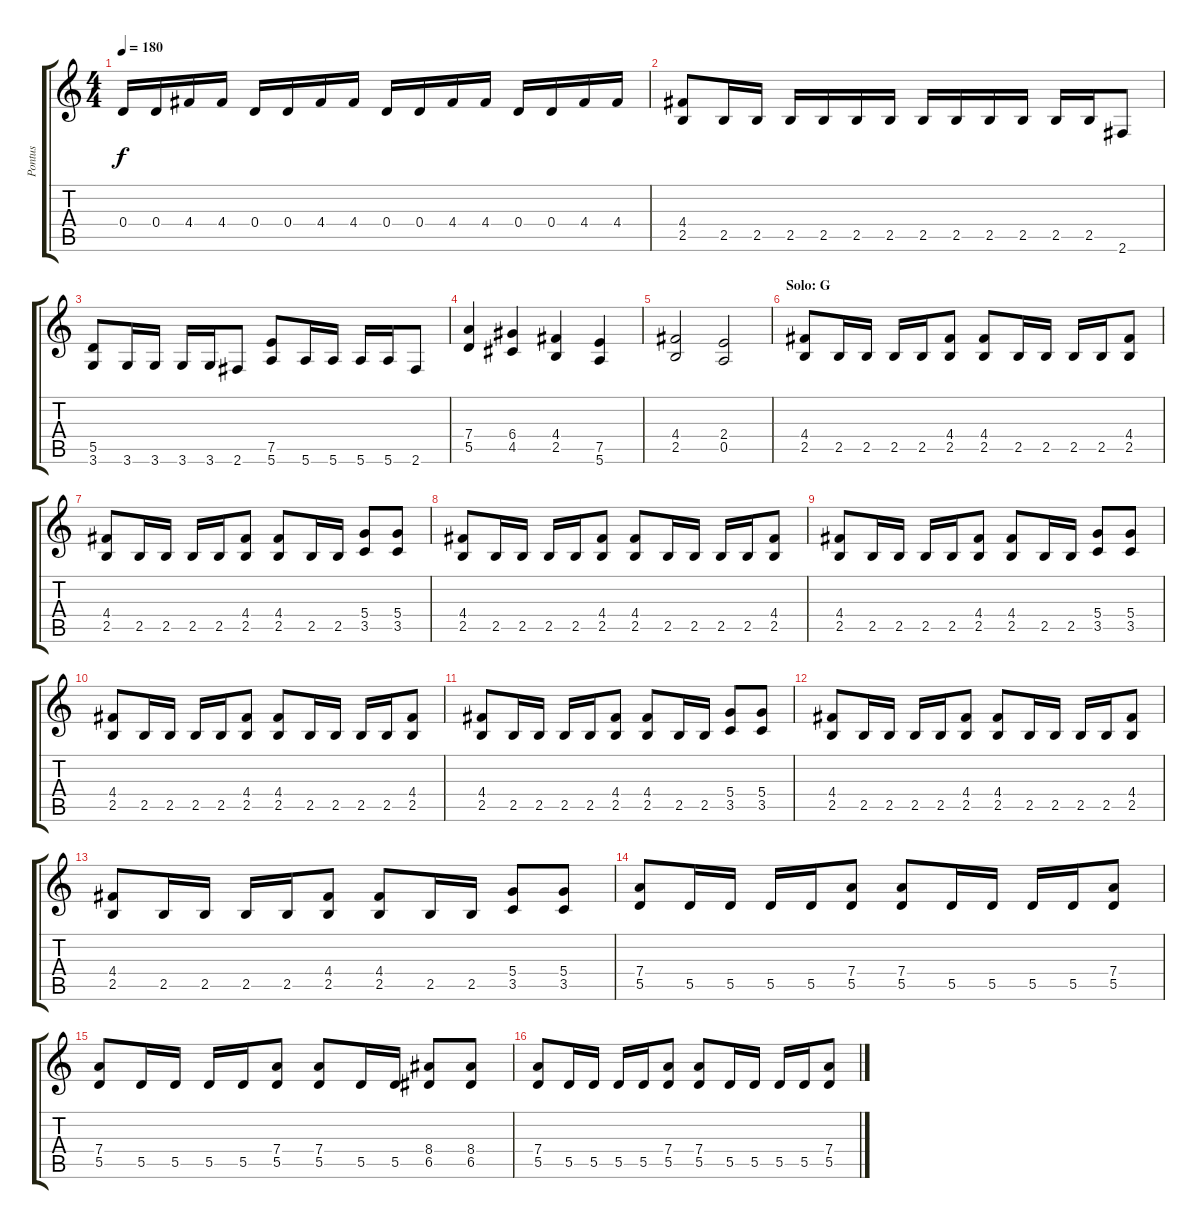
\track ("Pontus" "Pontus") {instrument distortionguitar}
\staff {score tabs}
\tuning (E4 B3 G3 D3 A2 E2) {hide}
\ts (4 4)
\tempo 180
\clef g2
\ks c
0.4.16{dy f} 0.4.16 4.4.16 4.4.16 0.4.16 0.4.16 4.4.16 4.4.16 0.4.16 0.4.16 4.4.16 4.4.16 0.4.16 0.4.16 4.4.16 4.4.16 |
(4.4 2.5).8 2.5.16 2.5.16 2.5.16 2.5.16 2.5.16 2.5.16 2.5.16 2.5.16 2.5.16 2.5.16 2.5.16 2.5.16 2.6.8 |
(5.5 3.6).8 3.6.16 3.6.16 3.6.16 3.6.16 2.6.8 (7.5 5.6).8 5.6.16 5.6.16 5.6.16 5.6.16 2.6.8 |
(7.4 5.5).4 (6.4 4.5).4 (4.4 2.5).4 (7.5 5.6).4 |
(4.4 2.5).2 (2.4 0.5).2 |
\section ("" "Solo: G")
(4.4 2.5).8 2.5.16 2.5.16 2.5.16 2.5.16 (4.4 2.5).8 (4.4 2.5).8 2.5.16 2.5.16 2.5.16 2.5.16 (4.4 2.5).8 |
(4.4 2.5).8 2.5.16 2.5.16 2.5.16 2.5.16 (4.4 2.5).8 (4.4 2.5).8 2.5.16 2.5.16 (5.4 3.5).8 (5.4 3.5).8 |
(4.4 2.5).8 2.5.16 2.5.16 2.5.16 2.5.16 (4.4 2.5).8 (4.4 2.5).8 2.5.16 2.5.16 2.5.16 2.5.16 (4.4 2.5).8 |
(4.4 2.5).8 2.5.16 2.5.16 2.5.16 2.5.16 (4.4 2.5).8 (4.4 2.5).8 2.5.16 2.5.16 (5.4 3.5).8 (5.4 3.5).8 |
(4.4 2.5).8 2.5.16 2.5.16 2.5.16 2.5.16 (4.4 2.5).8 (4.4 2.5).8 2.5.16 2.5.16 2.5.16 2.5.16 (4.4 2.5).8 |
(4.4 2.5).8 2.5.16 2.5.16 2.5.16 2.5.16 (4.4 2.5).8 (4.4 2.5).8 2.5.16 2.5.16 (5.4 3.5).8 (5.4 3.5).8 |
(4.4 2.5).8 2.5.16 2.5.16 2.5.16 2.5.16 (4.4 2.5).8 (4.4 2.5).8 2.5.16 2.5.16 2.5.16 2.5.16 (4.4 2.5).8 |
(4.4 2.5).8 2.5.16 2.5.16 2.5.16 2.5.16 (4.4 2.5).8 (4.4 2.5).8 2.5.16 2.5.16 (5.4 3.5).8 (5.4 3.5).8 |
(7.4 5.5).8 5.5.16 5.5.16 5.5.16 5.5.16 (7.4 5.5).8 (7.4 5.5).8 5.5.16 5.5.16 5.5.16 5.5.16 (7.4 5.5).8 |
(7.4 5.5).8 5.5.16 5.5.16 5.5.16 5.5.16 (7.4 5.5).8 (7.4 5.5).8 5.5.16 5.5.16 (8.4 6.5).8 (8.4 6.5).8 |
(7.4 5.5).8 5.5.16 5.5.16 5.5.16 5.5.16 (7.4 5.5).8 (7.4 5.5).8 5.5.16 5.5.16 5.5.16 5.5.16 (7.4 5.5).8
